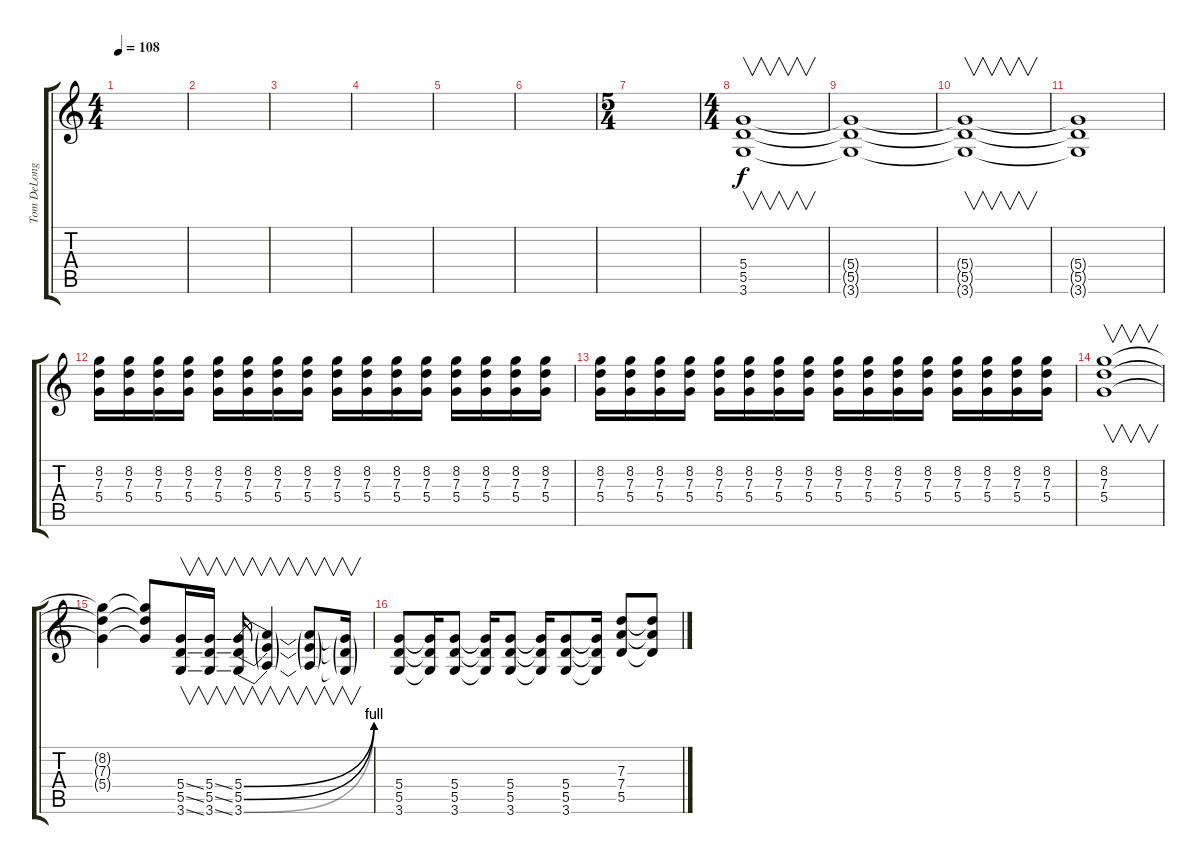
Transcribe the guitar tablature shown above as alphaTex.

\track ("Tom DeLonge" "Tom DeLong") {instrument overdrivenguitar}
\staff {score tabs}
\tuning (E4 B3 G3 D3 A2 E2) {hide}
\ts (4 4)
\tempo 108
\clef g2
\ks c
|
|
|
|
|
|
\ts (5 4)
|
\ts (4 4)
(5.4 5.5 3.6).1{v} |
(5.4{t} 5.5{t} 3.6{t}).1 |
(5.4{t} 5.5{t} 3.6{t}).1{v} |
(5.4{t} 5.5{t} 3.6{t}).1 |
(8.2 7.3 5.4).16 (8.2 7.3 5.4).16 (8.2 7.3 5.4).16 (8.2 7.3 5.4).16 (8.2 7.3 5.4).16 (8.2 7.3 5.4).16 (8.2 7.3 5.4).16 (8.2 7.3 5.4).16 (8.2 7.3 5.4).16 (8.2 7.3 5.4).16 (8.2 7.3 5.4).16 (8.2 7.3 5.4).16 (8.2 7.3 5.4).16 (8.2 7.3 5.4).16 (8.2 7.3 5.4).16 (8.2 7.3 5.4).16 |
(8.2 7.3 5.4).16 (8.2 7.3 5.4).16 (8.2 7.3 5.4).16 (8.2 7.3 5.4).16 (8.2 7.3 5.4).16 (8.2 7.3 5.4).16 (8.2 7.3 5.4).16 (8.2 7.3 5.4).16 (8.2 7.3 5.4).16 (8.2 7.3 5.4).16 (8.2 7.3 5.4).16 (8.2 7.3 5.4).16 (8.2 7.3 5.4).16 (8.2 7.3 5.4).16 (8.2 7.3 5.4).16 (8.2 7.3 5.4).16 |
(8.2 7.3 5.4).1{v} |
(8.2{t} 7.3{t} 5.4{t}).4 (8.2{t} 7.3{t} 5.4{t}).8 (5.4{ss} 5.5{ss} 3.6{ss}).16{v} (5.4{ss} 5.5{ss} 3.6{ss}).16{v} (5.4{be (bend 0 0 60 4)} 5.5{be (bend 0 0 60 4)} 3.6{be (bend 0 0 60 4)}).16{v} (5.4{t} 5.5{t} 3.6{t}).4{v} (5.4{t} 5.5{t} 3.6{t}).8{v} (5.4{t} 5.5{t} 3.6{t}).16{v} |
(5.4 5.5 3.6).8 (5.4{t} 5.5{t} 3.6{t}).16 (5.4 5.5 3.6).8 (5.4{t} 5.5{t} 3.6{t}).16 (5.4 5.5 3.6).8 (5.4{t} 5.5{t} 3.6{t}).16 (5.4 5.5 3.6).8 (5.4{t} 5.5{t} 3.6{t}).16 (7.3 7.4 5.5).8 (7.3{t} 7.4{t} 5.5{t}).8
